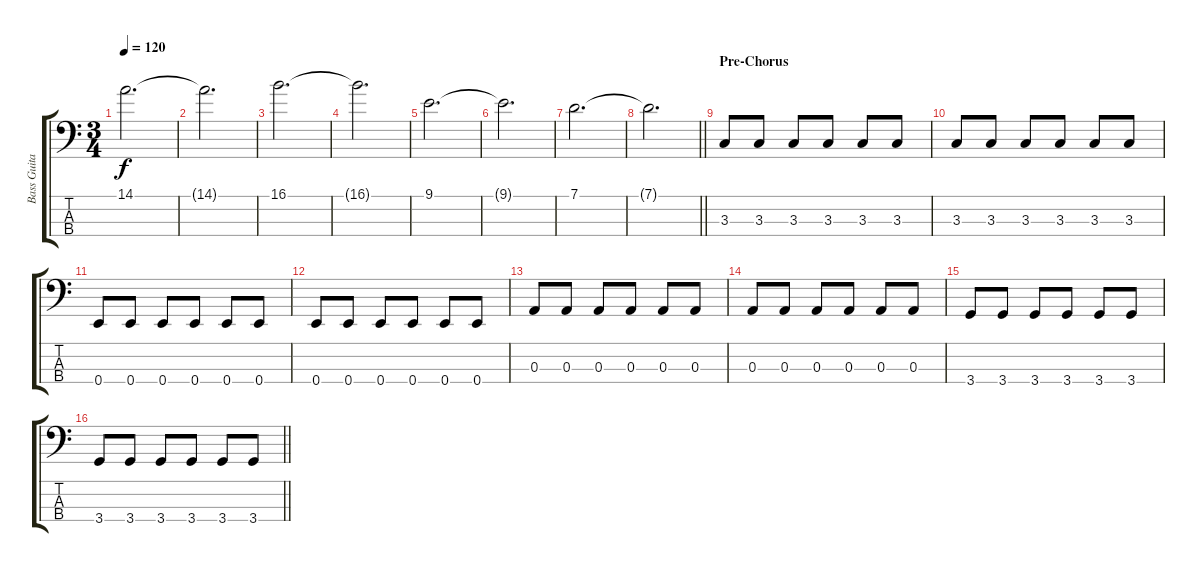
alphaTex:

\track ("Bass Guitar" "Bass Guita") {instrument electricbasspick}
\staff {score tabs}
\tuning (G2 D2 A1 E1) {hide}
\ts (3 4)
\tempo 120
\clef f4
\ks c
14.1.2{d dy f} |
14.1{t}.2{d} |
16.1.2{d} |
16.1{t}.2{d} |
9.1.2{d} |
9.1{t}.2{d} |
7.1.2{d} |
\barLineRight lightlight
7.1{t}.2{d} |
\section ("" "Pre-Chorus")
3.3.8 3.3.8 3.3.8 3.3.8 3.3.8 3.3.8 |
3.3.8 3.3.8 3.3.8 3.3.8 3.3.8 3.3.8 |
0.4.8 0.4.8 0.4.8 0.4.8 0.4.8 0.4.8 |
0.4.8 0.4.8 0.4.8 0.4.8 0.4.8 0.4.8 |
0.3.8 0.3.8 0.3.8 0.3.8 0.3.8 0.3.8 |
0.3.8 0.3.8 0.3.8 0.3.8 0.3.8 0.3.8 |
3.4.8 3.4.8 3.4.8 3.4.8 3.4.8 3.4.8 |
\barLineRight lightlight
3.4.8 3.4.8 3.4.8 3.4.8 3.4.8 3.4.8
